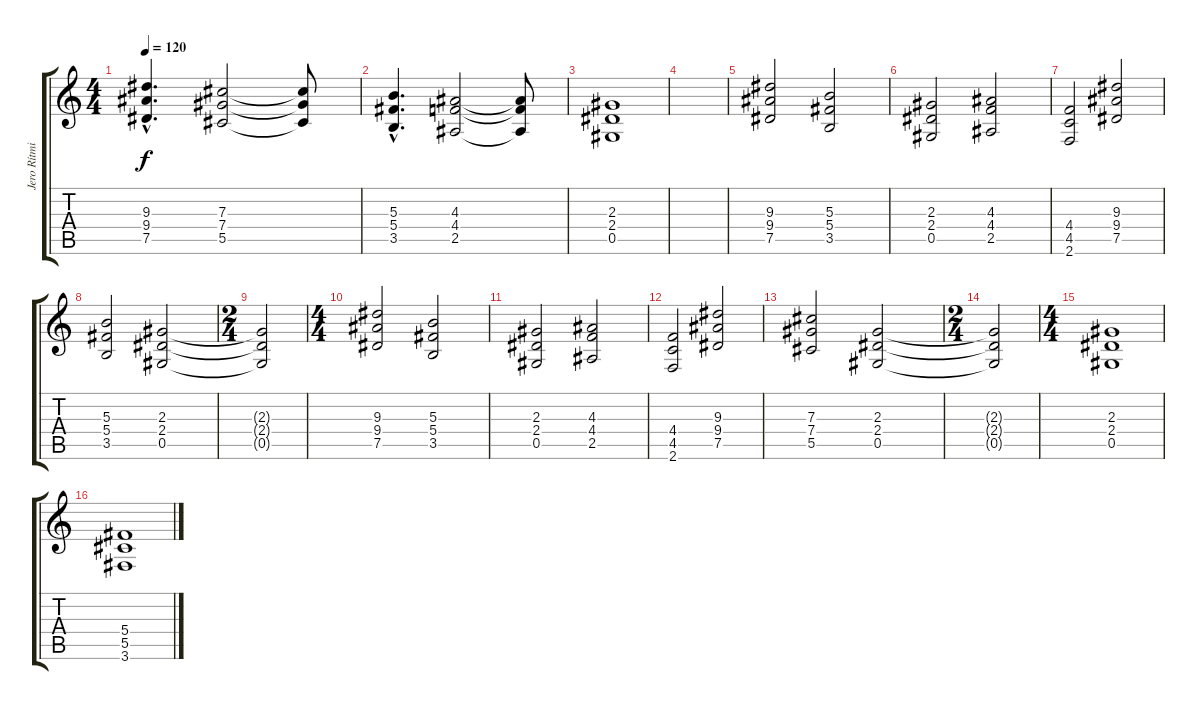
\track ("Jero Rítmica" "Jero Rítmi") {instrument distortionguitar}
\staff {score tabs}
\tuning (Eb4 Bb3 Gb3 Db3 Ab2 Eb2) {hide}
\ts (4 4)
\tempo 120
\clef g2
\ks c
(9.3{hac} 9.4{hac} 7.5{hac}).4{d dy f instrument distortionguitar} (7.3 7.4 5.5).2 (7.3{t} 7.4{t} 5.5{t}).8 |
(5.3{hac} 5.4{hac} 3.5{hac}).4{d} (4.3 4.4 2.5).2 (4.3{t} 4.4{t} 2.5{t}).8 |
(2.3 2.4 0.5).1 |
|
(9.3 9.4 7.5).2 (5.3 5.4 3.5).2 |
(2.3 2.4 0.5).2 (4.3 4.4 2.5).2 |
(4.4 4.5 2.6).2 (9.3 9.4 7.5).2 |
(5.3 5.4 3.5).2 (2.3 2.4 0.5).2 |
\ts (2 4)
(2.3{t} 2.4{t} 0.5{t}).2 |
\ts (4 4)
(9.3 9.4 7.5).2 (5.3 5.4 3.5).2 |
(2.3 2.4 0.5).2 (4.3 4.4 2.5).2 |
(4.4 4.5 2.6).2 (9.3 9.4 7.5).2 |
(7.3 7.4 5.5).2 (2.3 2.4 0.5).2 |
\ts (2 4)
(2.3{t} 2.4{t} 0.5{t}).2 |
\ts (4 4)
(2.3 2.4 0.5).1 |
(5.4 5.5 3.6).1
